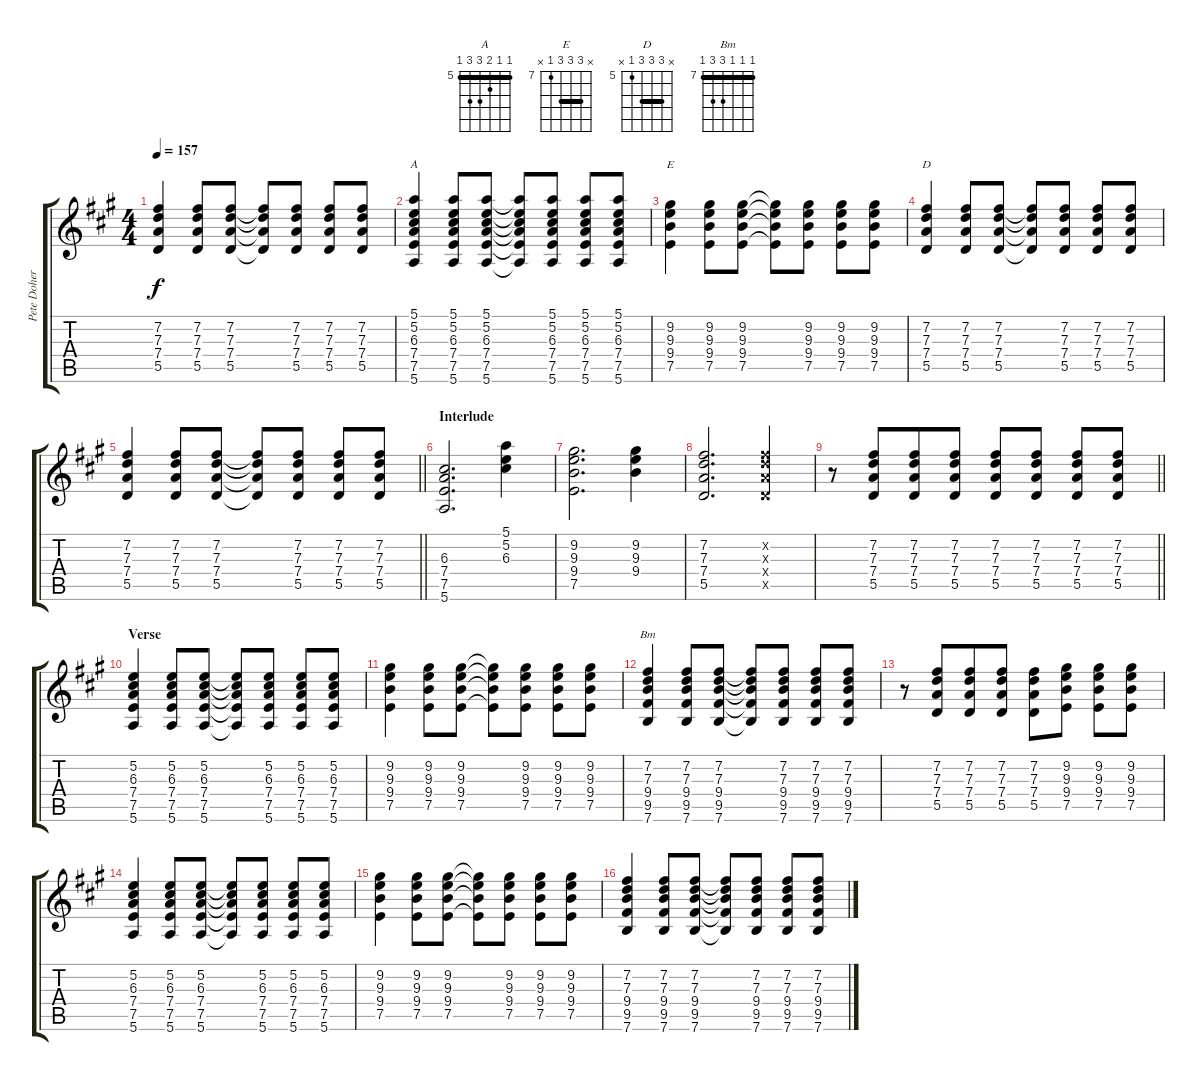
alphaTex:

\track ("Pete Doherty" "Pete Doher") {instrument distortionguitar}
\staff {score tabs}
\tuning (E4 B3 G3 D3 A2 E2) {hide}
\chord ("A" 5 5 6 7 7 5) {firstfret 5 barre 5}
\chord ("E" x 9 9 9 7 x) {firstfret 7 barre 9}
\chord ("D" x 7 7 7 5 x) {firstfret 5 barre 7}
\chord ("Bm" 7 7 7 9 9 7) {firstfret 7 barre 7}
\ts (4 4)
\tempo 157
\clef g2
\ks a
(7.2 7.3 7.4 5.5).4{dy f} (7.2 7.3 7.4 5.5).8 (7.2 7.3 7.4 5.5).8 (7.2{t} 7.3{t} 7.4{t} 5.5{t}).8 (7.2 7.3 7.4 5.5).8 (7.2 7.3 7.4 5.5).8 (7.2 7.3 7.4 5.5).8 |
(5.1 5.2 6.3 7.4 7.5 5.6).4{ch "A"} (5.1 5.2 6.3 7.4 7.5 5.6).8 (5.1 5.2 6.3 7.4 7.5 5.6).8 (5.1{t} 5.2{t} 6.3{t} 7.4{t} 7.5{t} 5.6{t}).8 (5.1 5.2 6.3 7.4 7.5 5.6).8 (5.1 5.2 6.3 7.4 7.5 5.6).8 (5.1 5.2 6.3 7.4 7.5 5.6).8 |
(9.2 9.3 9.4 7.5).4{ch "E"} (9.2 9.3 9.4 7.5).8 (9.2 9.3 9.4 7.5).8 (9.2{t} 9.3{t} 9.4{t} 7.5{t}).8 (9.2 9.3 9.4 7.5).8 (9.2 9.3 9.4 7.5).8 (9.2 9.3 9.4 7.5).8 |
(7.2 7.3 7.4 5.5).4{ch "D"} (7.2 7.3 7.4 5.5).8 (7.2 7.3 7.4 5.5).8 (7.2{t} 7.3{t} 7.4{t} 5.5{t}).8 (7.2 7.3 7.4 5.5).8 (7.2 7.3 7.4 5.5).8 (7.2 7.3 7.4 5.5).8 |
\barLineRight lightlight
(7.2 7.3 7.4 5.5).4 (7.2 7.3 7.4 5.5).8 (7.2 7.3 7.4 5.5).8 (7.2{t} 7.3{t} 7.4{t} 5.5{t}).8 (7.2 7.3 7.4 5.5).8 (7.2 7.3 7.4 5.5).8 (7.2 7.3 7.4 5.5).8 |
\section ("" "Interlude")
(6.3 7.4 7.5 5.6).2{d} (5.1 5.2 6.3).4 |
(9.2 9.3 9.4 7.5).2{d} (9.2 9.3 9.4).4 |
(7.2 7.3 7.4 5.5).2{d} (7.2{x} 7.3{x} 7.4{x} 5.5{x}).4 |
\barLineRight lightlight
r.8 (7.2 7.3 7.4 5.5).8{beam merge} (7.2 7.3 7.4 5.5).8 (7.2 7.3 7.4 5.5).8 (7.2 7.3 7.4 5.5).8 (7.2 7.3 7.4 5.5).8 (7.2 7.3 7.4 5.5).8 (7.2 7.3 7.4 5.5).8 |
\section ("" "Verse")
(5.2 6.3 7.4 7.5 5.6).4 (5.2 6.3 7.4 7.5 5.6).8 (5.2 6.3 7.4 7.5 5.6).8 (5.2{t} 6.3{t} 7.4{t} 7.5{t} 5.6{t}).8 (5.2 6.3 7.4 7.5 5.6).8 (5.2 6.3 7.4 7.5 5.6).8 (5.2 6.3 7.4 7.5 5.6).8 |
(9.2 9.3 9.4 7.5).4 (9.2 9.3 9.4 7.5).8 (9.2 9.3 9.4 7.5).8 (9.2{t} 9.3{t} 9.4{t} 7.5{t}).8 (9.2 9.3 9.4 7.5).8 (9.2 9.3 9.4 7.5).8 (9.2 9.3 9.4 7.5).8 |
(7.2 7.3 9.4 9.5 7.6).4{ch "Bm"} (7.2 7.3 9.4 9.5 7.6).8 (7.2 7.3 9.4 9.5 7.6).8 (7.2{t} 7.3{t} 9.4{t} 9.5{t} 7.6{t}).8 (7.2 7.3 9.4 9.5 7.6).8 (7.2 7.3 9.4 9.5 7.6).8 (7.2 7.3 9.4 9.5 7.6).8 |
r.8 (7.2 7.3 7.4 5.5).8{beam merge} (7.2 7.3 7.4 5.5).8 (7.2 7.3 7.4 5.5).8 (7.2 7.3 7.4 5.5).8 (9.2 9.3 9.4 7.5).8 (9.2 9.3 9.4 7.5).8 (9.2 9.3 9.4 7.5).8 |
(5.2 6.3 7.4 7.5 5.6).4 (5.2 6.3 7.4 7.5 5.6).8 (5.2 6.3 7.4 7.5 5.6).8 (5.2{t} 6.3{t} 7.4{t} 7.5{t} 5.6{t}).8 (5.2 6.3 7.4 7.5 5.6).8 (5.2 6.3 7.4 7.5 5.6).8 (5.2 6.3 7.4 7.5 5.6).8 |
(9.2 9.3 9.4 7.5).4 (9.2 9.3 9.4 7.5).8 (9.2 9.3 9.4 7.5).8 (9.2{t} 9.3{t} 9.4{t} 7.5{t}).8 (9.2 9.3 9.4 7.5).8 (9.2 9.3 9.4 7.5).8 (9.2 9.3 9.4 7.5).8 |
(7.2 7.3 9.4 9.5 7.6).4 (7.2 7.3 9.4 9.5 7.6).8 (7.2 7.3 9.4 9.5 7.6).8 (7.2{t} 7.3{t} 9.4{t} 9.5{t} 7.6{t}).8 (7.2 7.3 9.4 9.5 7.6).8 (7.2 7.3 9.4 9.5 7.6).8 (7.2 7.3 9.4 9.5 7.6).8
